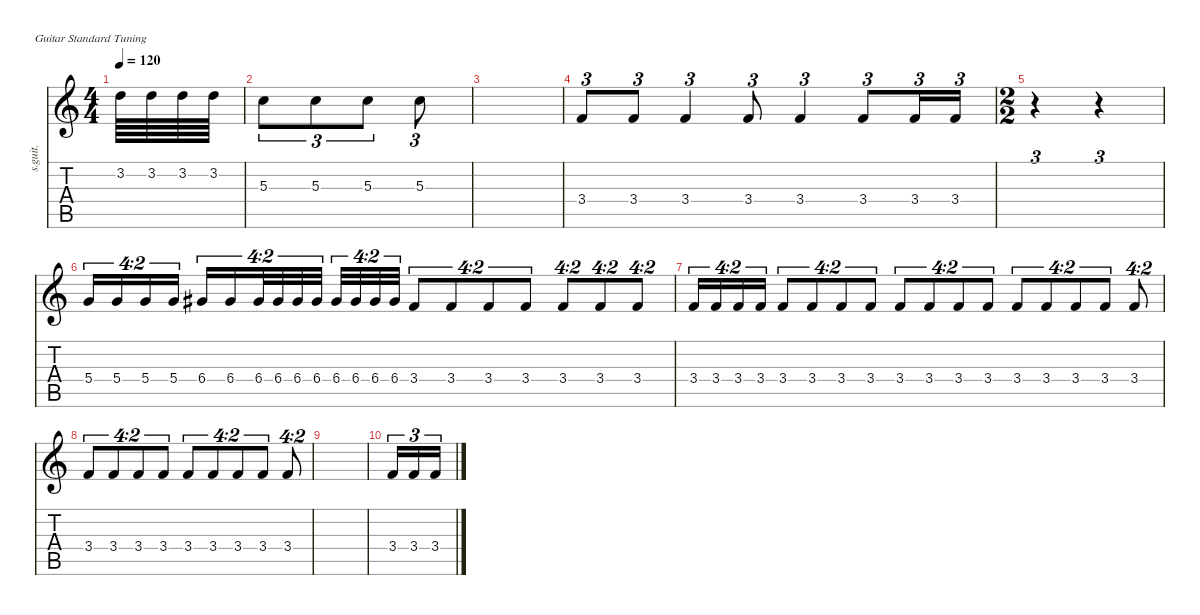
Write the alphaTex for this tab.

\defaultSystemsLayout 4
\hideDynamics
\bracketExtendMode nobrackets
\otherSystemsTrackNameOrientation horizontal
\track ("Steel Guitar" "s.guit.") {instrument acousticguitarsteel}
\staff {score tabs}
\tuning (E4 B3 G3 D3 A2 E2)
\ts (4 4)
\beaming (8 2 2 2 2)
\tempo 120
\clef g2
\ks c
3.2.64{dy mf instrument acousticguitarsteel beam Down} 3.2.64{beam Down} 3.2.64{beam Down} 3.2.64{beam Down} |
5.3.8{tu (3 2) beam Down} 5.3.8{tu (3 2) beam Down} 5.3.8{tu (3 2) beam Down} 5.3.8{tu (3 2) beam Down} |
|
3.4.8{tu (3 2) beam Up} 3.4.8{tu (3 2) beam Up} 3.4.4{tu (3 2) beam Up} 3.4.8{tu (3 2) beam Up} 3.4.4{tu (3 2) beam Up} 3.4.8{tu (3 2) beam Up} 3.4.16{tu (3 2) beam Up} 3.4.16{tu (3 2) beam Up} |
\ts (2 2)
\beaming (8 4 4)
r.4{tu (3 2) beam Down} r.4{tu (3 2) beam Down} |
5.4.16{tu (4 2) beam Up} 5.4.16{tu (4 2) beam Up} 5.4.16{tu (4 2) beam Up} 5.4.16{tu (4 2) beam Up} 6.4{acc #}.16{tu (4 2) beam Up} 6.4{acc #}.16{tu (4 2) beam Up} 6.4{acc #}.32{tu (4 2) beam Up} 6.4{acc #}.32{tu (4 2) beam Up} 6.4{acc #}.32{tu (4 2) beam Up} 6.4{acc #}.32{tu (4 2) beam Up} 6.4{acc #}.32{tu (4 2) beam Up} 6.4{acc #}.32{tu (4 2) beam Up} 6.4{acc #}.32{tu (4 2) beam Up} 6.4{acc #}.32{tu (4 2) beam Up} 3.4.8{tu (4 2) beam Up} 3.4.8{tu (4 2) beam Up} 3.4.8{tu (4 2) beam Up} 3.4.8{tu (4 2) beam Up} 3.4.8{tu (4 2) beam Up} 3.4.8{tu (4 2) beam Up} 3.4.8{tu (4 2) beam Up} |
3.4.16{tu (4 2) beam Up} 3.4.16{tu (4 2) beam Up} 3.4.16{tu (4 2) beam Up} 3.4.16{tu (4 2) beam Up} 3.4.8{tu (4 2) beam Up} 3.4.8{tu (4 2) beam Up} 3.4.8{tu (4 2) beam Up} 3.4.8{tu (4 2) beam Up} 3.4.8{tu (4 2) beam Up} 3.4.8{tu (4 2) beam Up} 3.4.8{tu (4 2) beam Up} 3.4.8{tu (4 2) beam Up} 3.4.8{tu (4 2) beam Up} 3.4.8{tu (4 2) beam Up} 3.4.8{tu (4 2) beam Up} 3.4.8{tu (4 2) beam Up} 3.4.8{tu (4 2) beam Up} |
3.4.8{tu (4 2) beam Up} 3.4.8{tu (4 2) beam Up} 3.4.8{tu (4 2) beam Up} 3.4.8{tu (4 2) beam Up} 3.4.8{tu (4 2) beam Up} 3.4.8{tu (4 2) beam Up} 3.4.8{tu (4 2) beam Up} 3.4.8{tu (4 2) beam Up} 3.4.8{tu (4 2) beam Up} |
|
3.4.16{tu (3 2) beam Up} 3.4.16{tu (3 2) beam Up} 3.4.16{tu (3 2) beam Up}
